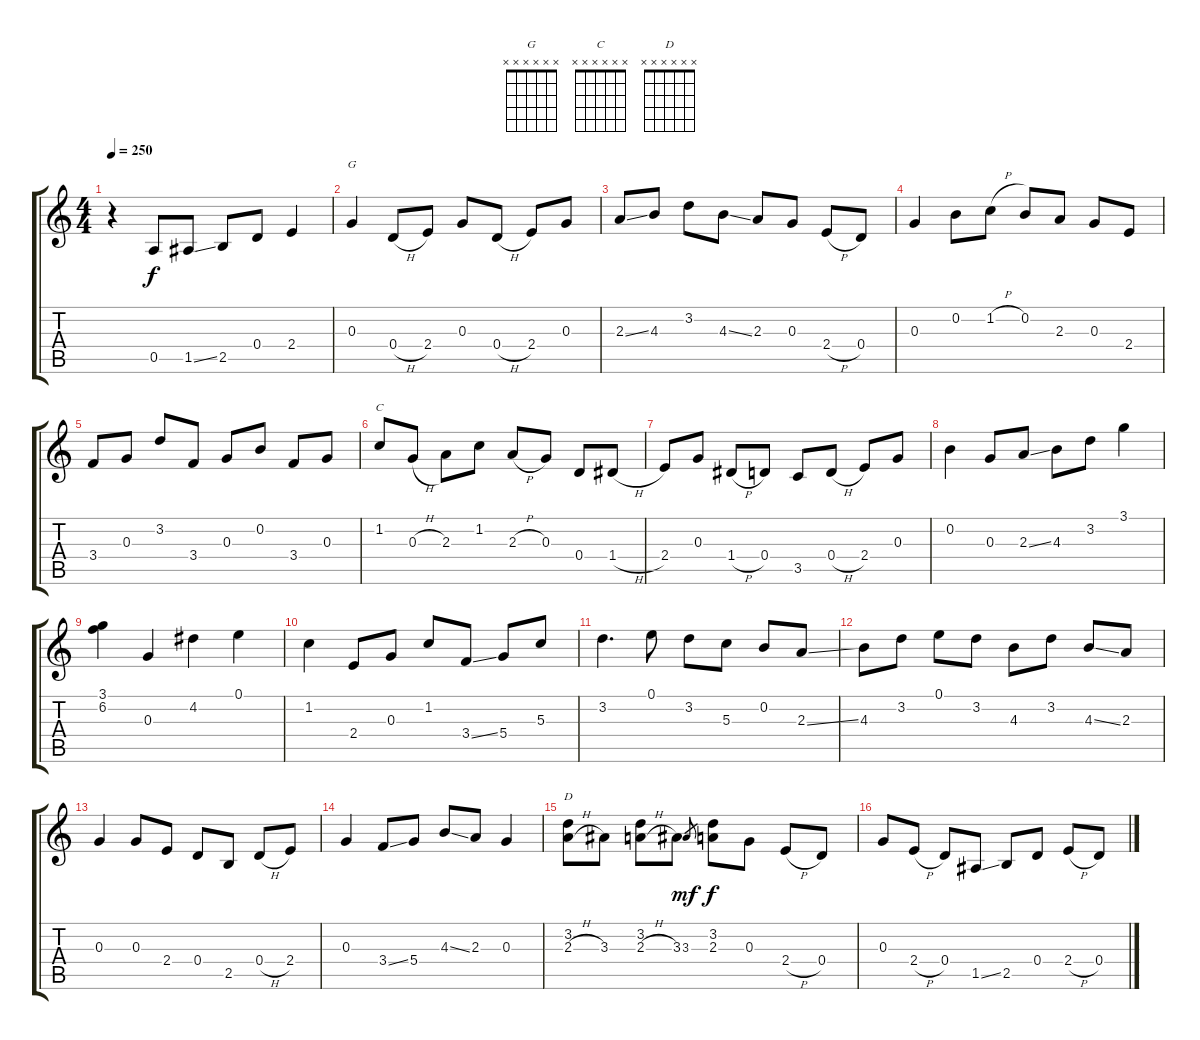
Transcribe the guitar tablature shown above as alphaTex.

\track "" {instrument acousticguitarnylon}
\staff {score tabs}
\tuning (E4 B3 G3 D3 A2 E2) {hide}
\chord ("G" x x x x x x)
\chord ("C" x x x x x x)
\chord ("D" x x x x x x)
\ts (4 4)
\tempo 250
\clef g2
\ks c
r.4{dy f instrument acousticguitarnylon} 0.5.8 1.5{ss}.8 2.5.8 0.4.8 2.4.4 |
0.3.4{ch "G"} 0.4{h}.8 2.4.8 0.3.8 0.4{h}.8 2.4.8 0.3.8 |
2.3{ss}.8 4.3.8 3.2.8 4.3{ss}.8 2.3.8 0.3.8 2.4{h}.8 0.4.8 |
0.3.4 0.2.8 1.2{h}.8 0.2.8 2.3.8 0.3.8 2.4.8 |
3.4.8 0.3.8 3.2.8 3.4.8 0.3.8 0.2.8 3.4.8 0.3.8 |
1.2.8{ch "C"} 0.3{h}.8 2.3.8 1.2.8 2.3{h}.8 0.3.8 0.4.8 1.4{h}.8 |
2.4.8 0.3.8 1.4{h}.8 0.4.8 3.5.8 0.4{h}.8 2.4.8 0.3.8 |
0.2.4 0.3.8 2.3{ss}.8 4.3.8 3.2.8 3.1.4 |
(3.1 6.2).4 0.3.4 4.2.4 0.1.4 |
1.2.4 2.4.8 0.3.8 1.2.8 3.4{ss}.8 5.4.8 5.3.8 |
3.2.4{d} 0.1.8 3.2.8 5.3.8 0.2.8 2.3{ss}.8 |
4.3.8 3.2.8 0.1.8 3.2.8 4.3.8 3.2.8 4.3{ss}.8 2.3.8 |
0.3.4 0.3.8 2.4.8 0.4.8 2.5.8 0.4{h}.8 2.4.8 |
0.3.4 3.4{ss}.8 5.4.8 4.3{ss}.8 2.3.8 0.3.4 |
(3.2 2.3{h}).8{ch "D"} 3.3.8 (3.2 2.3{h}).8 3.3.8 3.3.8{gr dy mf} (3.2 2.3).8{dy f} 0.3.8 2.4{h}.8 0.4.8 |
0.3.8 2.4{h}.8 0.4.8 1.5{ss}.8 2.5.8 0.4.8 2.4{h}.8 0.4.8
